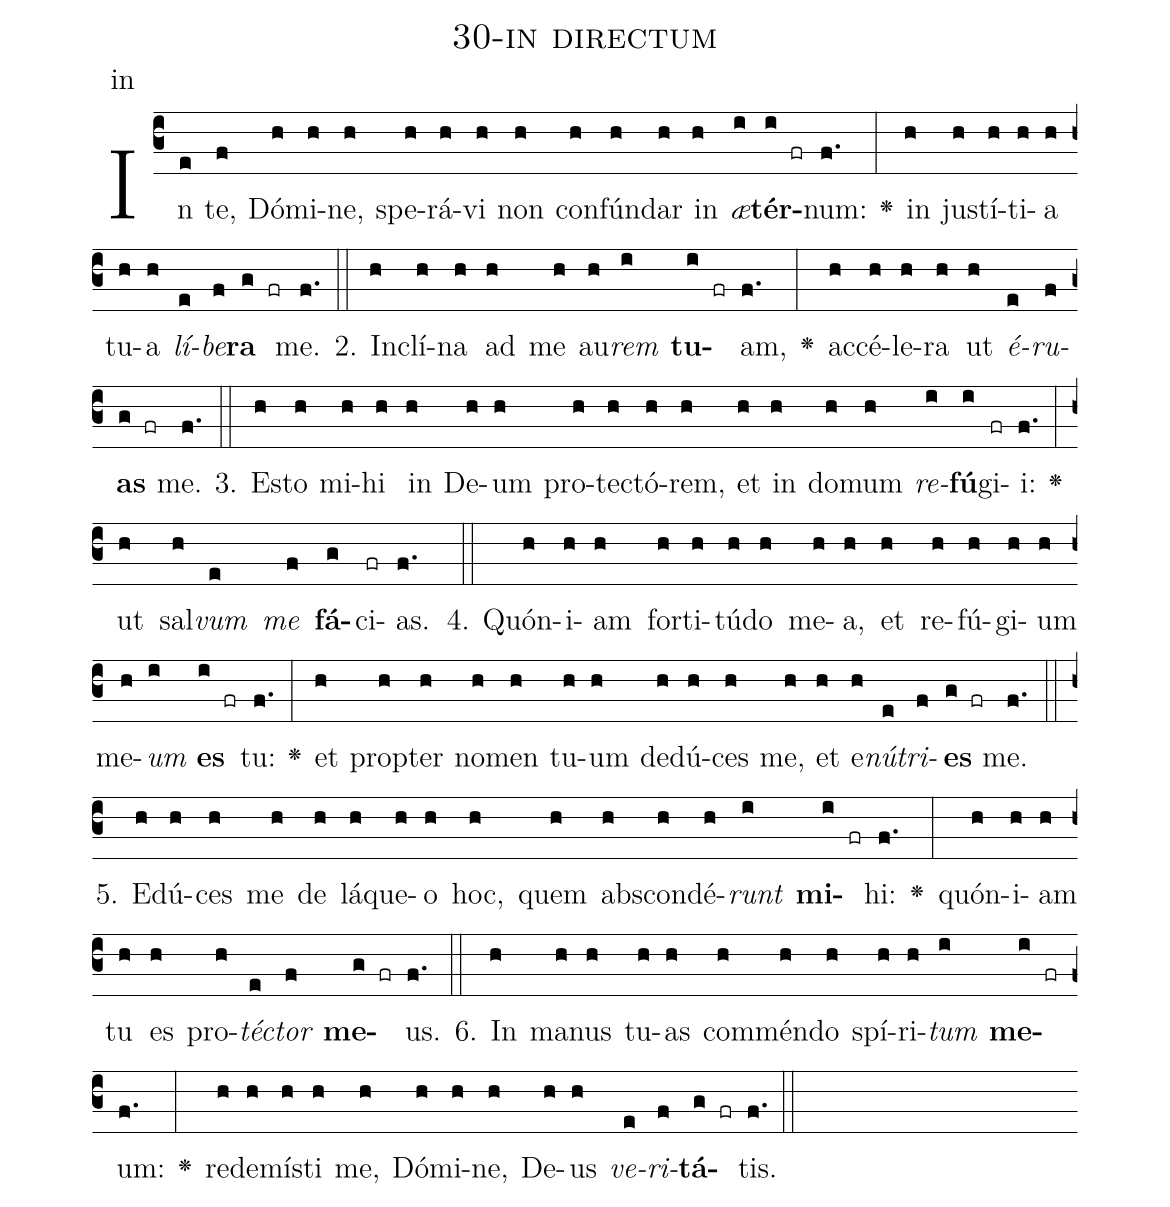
name: 30-in directum;
annotation: in;
%%
(c3)In(e) te,(f) Dó(h)mi(h)ne,(h) spe(h)rá(h)vi(h) non(h) con(h)fún(h)dar(h) in(h) <i>æ</i>(i)<b>tér</b>(i fr)num:(f.) <v>\greheightstar</v>(:) in(h) jus(h)tí(h)ti(h)a(h) tu(h)a(h) <i>lí</i>(e)<i>be</i>(f)<b>ra</b>(g fr) me.(f.) (::)
2. In(h)clí(h)na(h) ad(h) me(h) au(h)<i>rem</i>(i) <b>tu</b>(i fr)am,(f.) <v>\greheightstar</v>(:) ac(h)cé(h)le(h)ra(h) ut(h) <i>é</i>(e)<i>ru</i>(f)<b>as</b>(g fr) me.(f.) (::)
3. Es(h)to(h) mi(h)hi(h) in(h) De(h)um(h) pro(h)tec(h)tó(h)rem,(h) et(h) in(h) do(h)mum(h) <i>re</i>(i)<b>fú</b>(i)gi(fr)i:(f.) <v>\greheightstar</v>(:) ut(h) sal(h)<i>vum</i>(e) <i>me</i>(f) <b>fá</b>(g)ci(fr)as.(f.) (::)
4. Quón(h)i(h)am(h) for(h)ti(h)tú(h)do(h) me(h)a,(h) et(h) re(h)fú(h)gi(h)um(h) me(h)<i>um</i>(i) <b>es</b>(i fr) tu:(f.) <v>\greheightstar</v>(:) et(h) prop(h)ter(h) no(h)men(h) tu(h)um(h) de(h)dú(h)ces(h) me,(h) et(h) e(h)<i>nú</i>(e)<i>tri</i>(f)<b>es</b>(g fr) me.(f.) (::)
5. E(h)dú(h)ces(h) me(h) de(h) lá(h)que(h)o(h) hoc,(h) quem(h) abs(h)con(h)dé(h)<i>runt</i>(i) <b>mi</b>(i fr)hi:(f.) <v>\greheightstar</v>(:) quón(h)i(h)am(h) tu(h) es(h) pro(h)<i>téc</i>(e)<i>tor</i>(f) <b>me</b>(g fr)us.(f.) (::)
6. In(h) ma(h)nus(h) tu(h)as(h) com(h)mén(h)do(h) spí(h)ri(h)<i>tum</i>(i) <b>me</b>(i fr)um:(f.) <v>\greheightstar</v>(:) red(h)e(h)mís(h)ti(h) me,(h) Dó(h)mi(h)ne,(h) De(h)us(h) <i>ve</i>(e)<i>ri</i>(f)<b>tá</b>(g fr)tis.(f.) (::)
